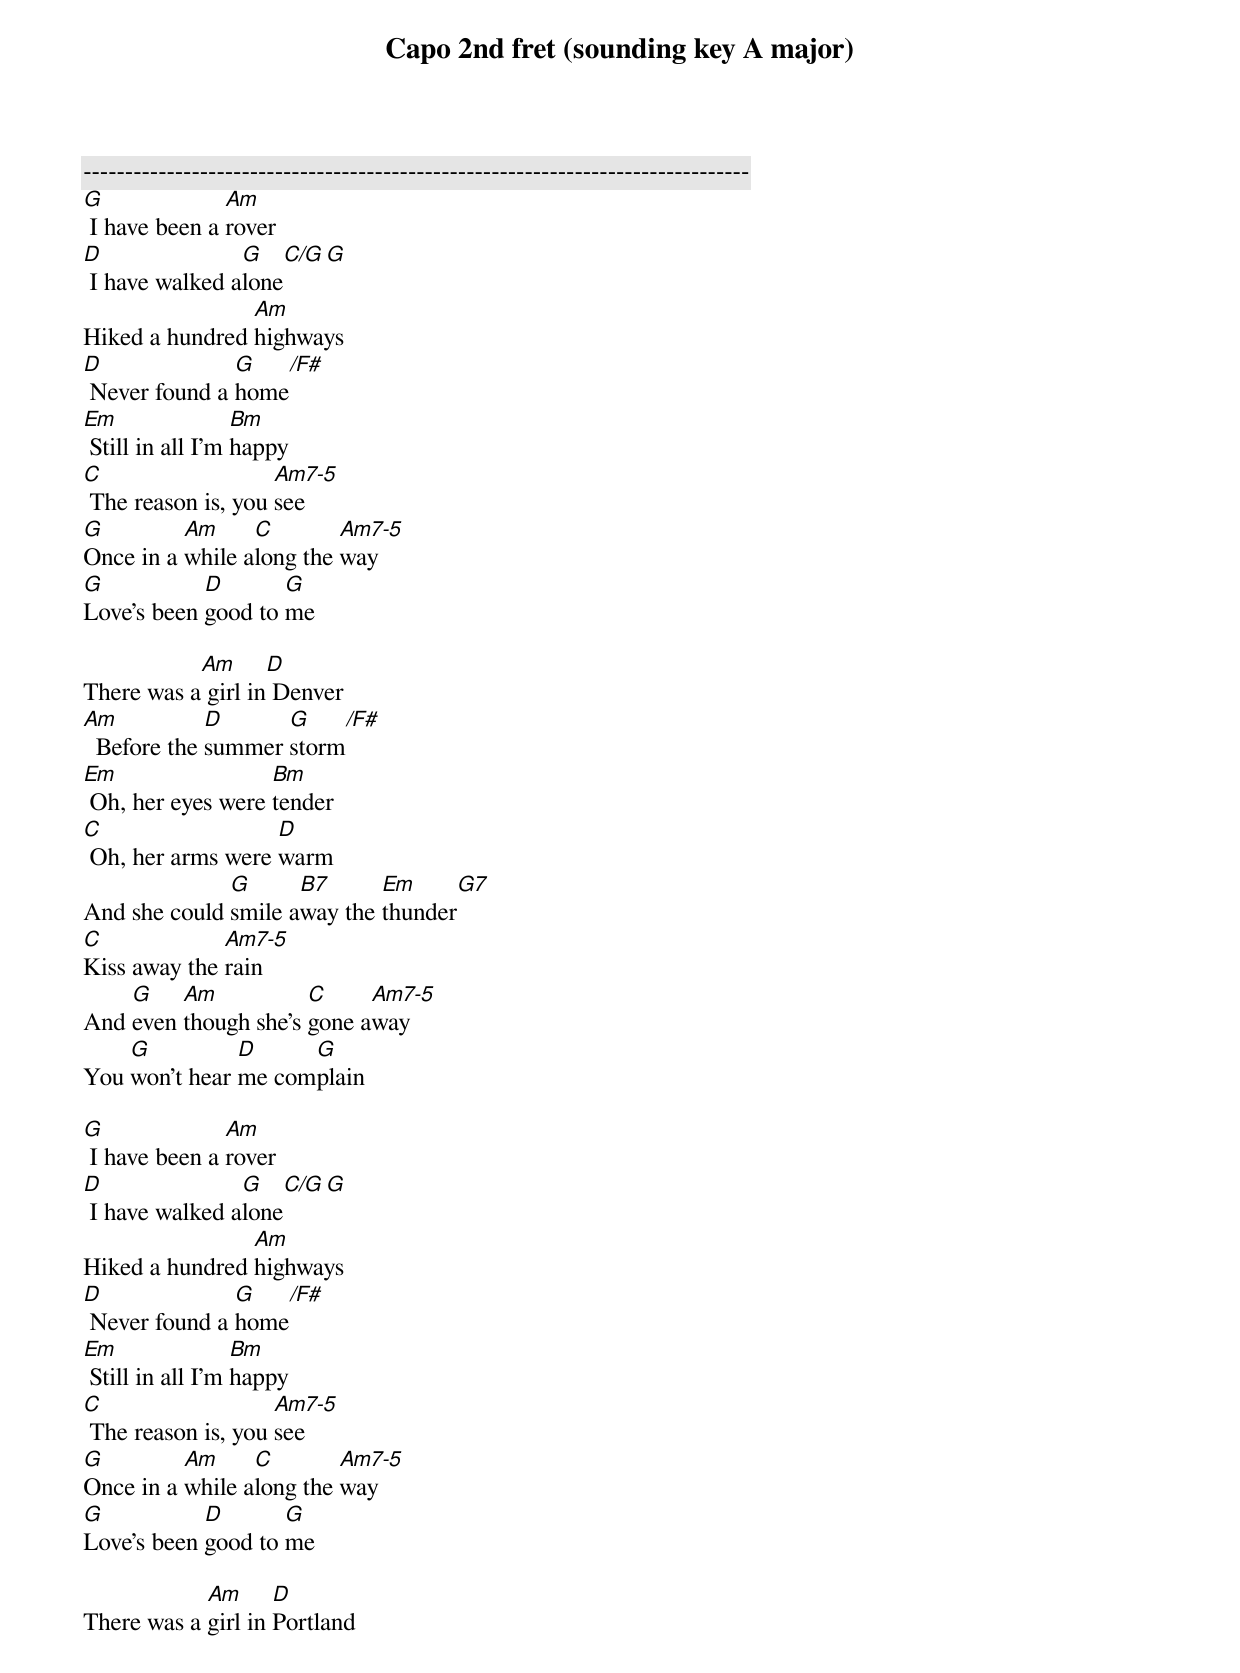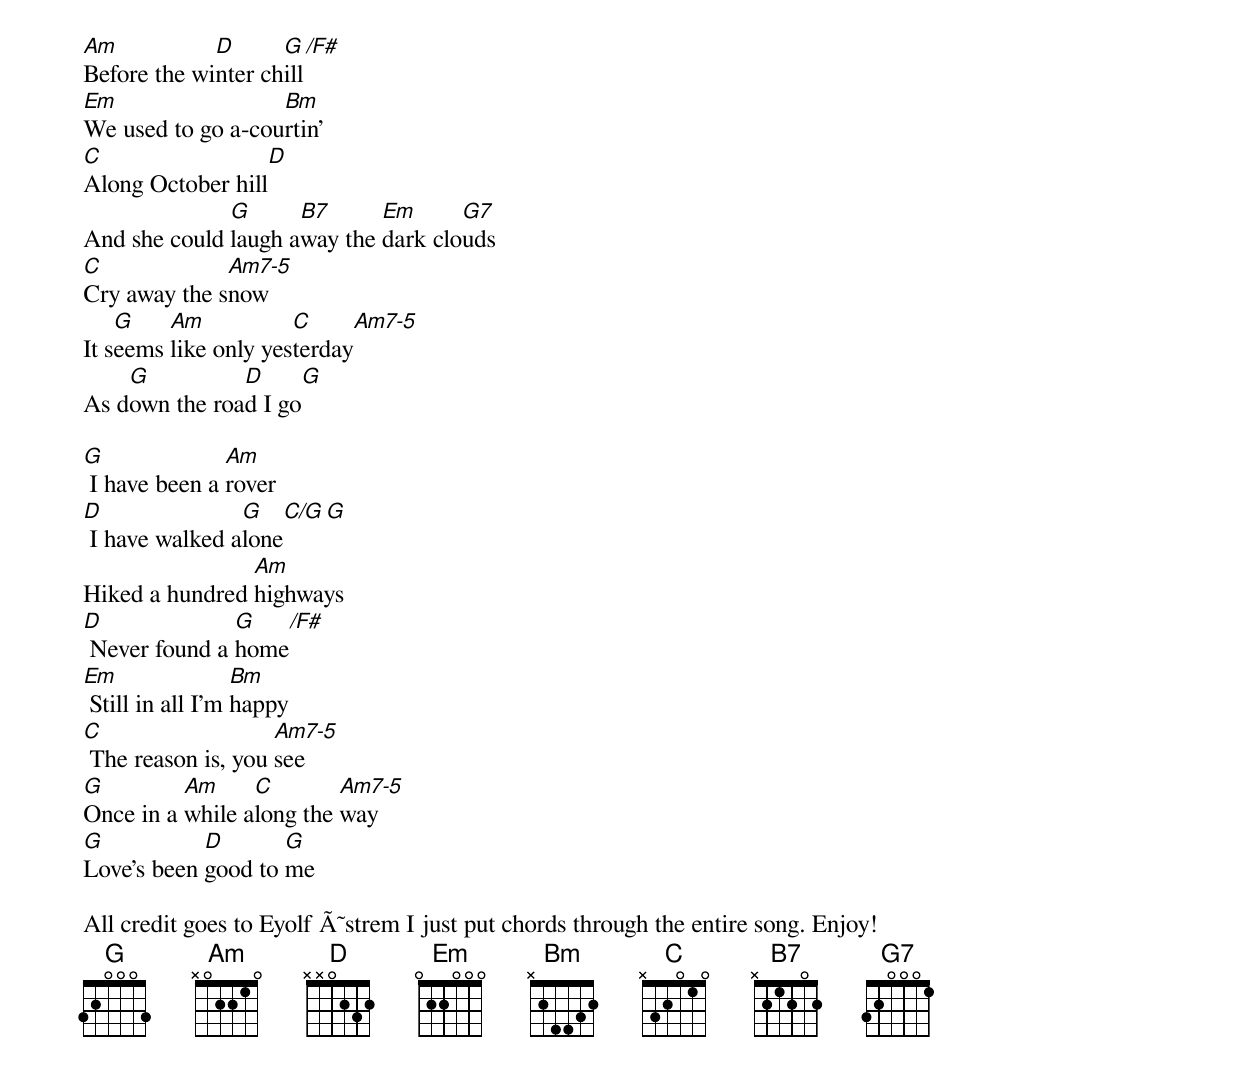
Capo 2nd fret (sounding key A major)

--------------------------------------------------------------------------------
G              Am
 I have been a rover
D               G     C/G G
 I have walked alone
                Am
Hiked a hundred highways
D              G     /F#
 Never found a home
Em                Bm
 Still in all I'm happy
C                   Am7-5
 The reason is, you see
G         Am     C        Am7-5
Once in a while along the way
G           D       G
Love's been good to me

           Am      D
There was a girl in Denver
Am           D      G       /F#
  Before the summer storm
Em                 Bm
 Oh, her eyes were tender
C                  D
 Oh, her arms were warm
              G      B7      Em      G7
And she could smile away the thunder
C             Am7-5
Kiss away the rain
    G    Am           C     Am7-5
And even though she's gone away
    G          D     G
You won't hear me complain

G              Am
 I have been a rover
D               G     C/G G
 I have walked alone
                Am
Hiked a hundred highways
D              G     /F#
 Never found a home
Em                Bm
 Still in all I'm happy
C                   Am7-5
 The reason is, you see
G         Am     C        Am7-5
Once in a while along the way
G           D       G
Love's been good to me

            Am      D
There was a girl in Portland
Am           D      G       /F#
Before the winter chill
Em                 Bm
We used to go a-courtin'
C                  D
Along October hill
              G      B7      Em      G7
And she could laugh away the dark clouds
C             Am7-5
Cry away the snow
    G    Am           C     Am7-5
It seems like only yesterday
    G          D     G
As down the road I go

G              Am
 I have been a rover
D               G     C/G G
 I have walked alone
                Am
Hiked a hundred highways
D              G     /F#
 Never found a home
Em                Bm
 Still in all I'm happy
C                   Am7-5
 The reason is, you see
G         Am     C        Am7-5
Once in a while along the way
G           D       G
Love's been good to me

All credit goes to Eyolf Ã˜strem I just put chords through the entire song. Enjoy!
